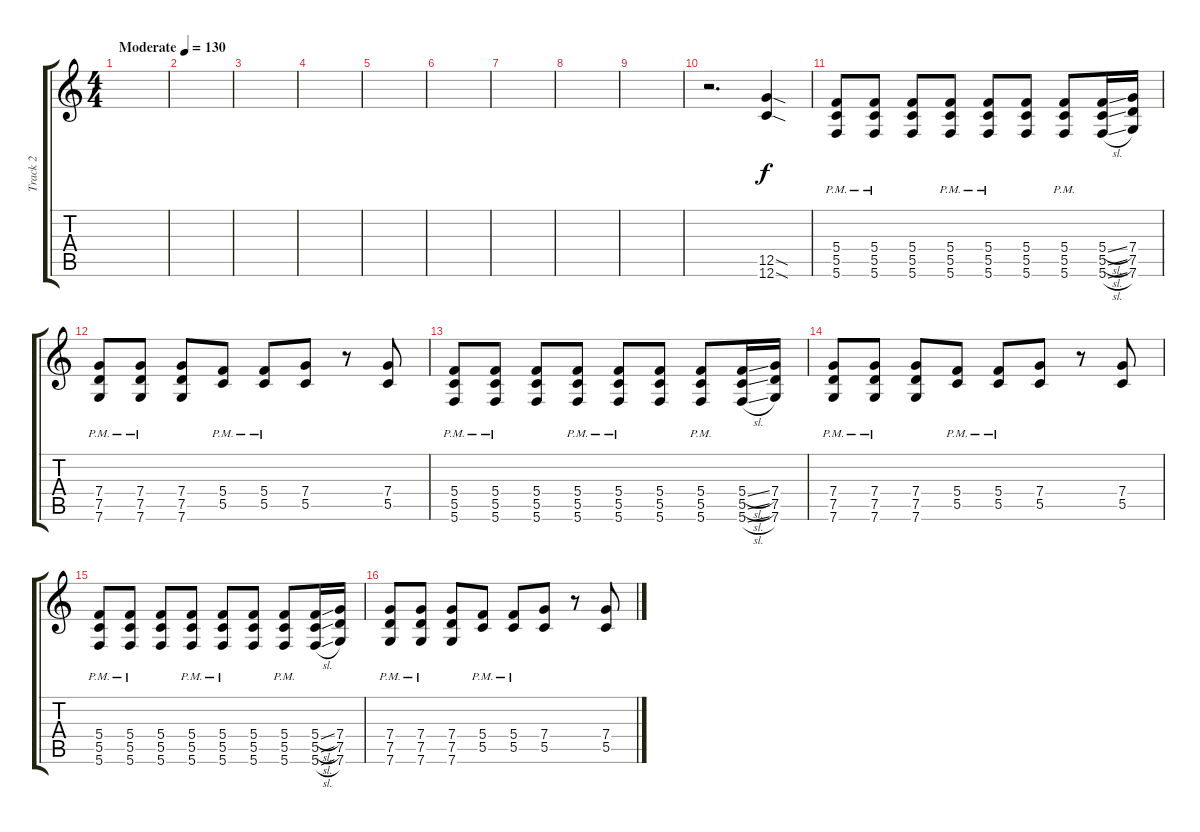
\track ("Track 2" "Track 2") {instrument distortionguitar}
\staff {score tabs}
\tuning (D4 A3 F3 C3 G2 C2) {hide}
\ts (4 4)
\tempo (130 "Moderate")
\clef g2
\ks c
|
|
|
|
|
|
|
|
|
r.2{d} (12.5{sod} 12.6{sod}).4 |
(5.4{pm} 5.5{pm} 5.6{pm}).8 (5.4{pm} 5.5{pm} 5.6{pm}).8 (5.4 5.5 5.6).8 (5.4{pm} 5.5{pm} 5.6{pm}).8 (5.4{pm} 5.5{pm} 5.6{pm}).8 (5.4 5.5 5.6).8 (5.4{pm} 5.5{pm} 5.6{pm}).8 (5.4{sl} 5.5{sl} 5.6{sl}).16 (7.4 7.5 7.6).16 |
(7.4{pm} 7.5{pm} 7.6{pm}).8 (7.4{pm} 7.5{pm} 7.6{pm}).8 (7.4 7.5 7.6).8 (5.4{pm} 5.5{pm}).8 (5.4{pm} 5.5{pm}).8 (7.4 5.5).8 r.8 (7.4 5.5).8 |
(5.4{pm} 5.5{pm} 5.6{pm}).8 (5.4{pm} 5.5{pm} 5.6{pm}).8 (5.4 5.5 5.6).8 (5.4{pm} 5.5{pm} 5.6{pm}).8 (5.4{pm} 5.5{pm} 5.6{pm}).8 (5.4 5.5 5.6).8 (5.4{pm} 5.5{pm} 5.6{pm}).8 (5.4{sl} 5.5{sl} 5.6{sl}).16 (7.4 7.5 7.6).16 |
(7.4{pm} 7.5{pm} 7.6{pm}).8 (7.4{pm} 7.5{pm} 7.6{pm}).8 (7.4 7.5 7.6).8 (5.4{pm} 5.5{pm}).8 (5.4{pm} 5.5{pm}).8 (7.4 5.5).8 r.8 (7.4 5.5).8 |
(5.4{pm} 5.5{pm} 5.6{pm}).8 (5.4{pm} 5.5{pm} 5.6{pm}).8 (5.4 5.5 5.6).8 (5.4{pm} 5.5{pm} 5.6{pm}).8 (5.4{pm} 5.5{pm} 5.6{pm}).8 (5.4 5.5 5.6).8 (5.4{pm} 5.5{pm} 5.6{pm}).8 (5.4{sl} 5.5{sl} 5.6{sl}).16 (7.4 7.5 7.6).16 |
(7.4{pm} 7.5{pm} 7.6{pm}).8 (7.4{pm} 7.5{pm} 7.6{pm}).8 (7.4 7.5 7.6).8 (5.4{pm} 5.5{pm}).8 (5.4{pm} 5.5{pm}).8 (7.4 5.5).8 r.8 (7.4 5.5).8
